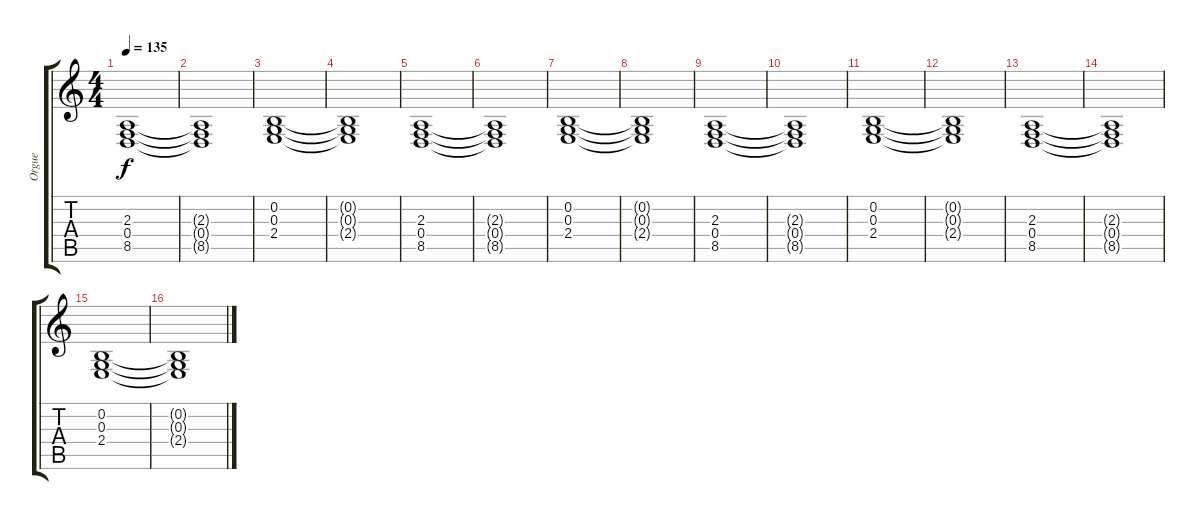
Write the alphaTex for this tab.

\track ("Orgue" "Orgue") {instrument drawbarorgan}
\staff {score tabs}
\tuning (E4 B3 G3 D3 A2 E2) {hide}
\ts (4 4)
\tempo 135
\clef g2
\ks c
(2.3 0.4 8.5).1{dy f} |
(2.3{t} 0.4{t} 8.5{t}).1 |
(0.2 0.3 2.4).1 |
(0.2{t} 0.3{t} 2.4{t}).1 |
(2.3 0.4 8.5).1 |
(2.3{t} 0.4{t} 8.5{t}).1 |
(0.2 0.3 2.4).1 |
(0.2{t} 0.3{t} 2.4{t}).1 |
(2.3 0.4 8.5).1 |
(2.3{t} 0.4{t} 8.5{t}).1 |
(0.2 0.3 2.4).1 |
(0.2{t} 0.3{t} 2.4{t}).1 |
(2.3 0.4 8.5).1 |
(2.3{t} 0.4{t} 8.5{t}).1 |
(0.2 0.3 2.4).1 |
(0.2{t} 0.3{t} 2.4{t}).1
